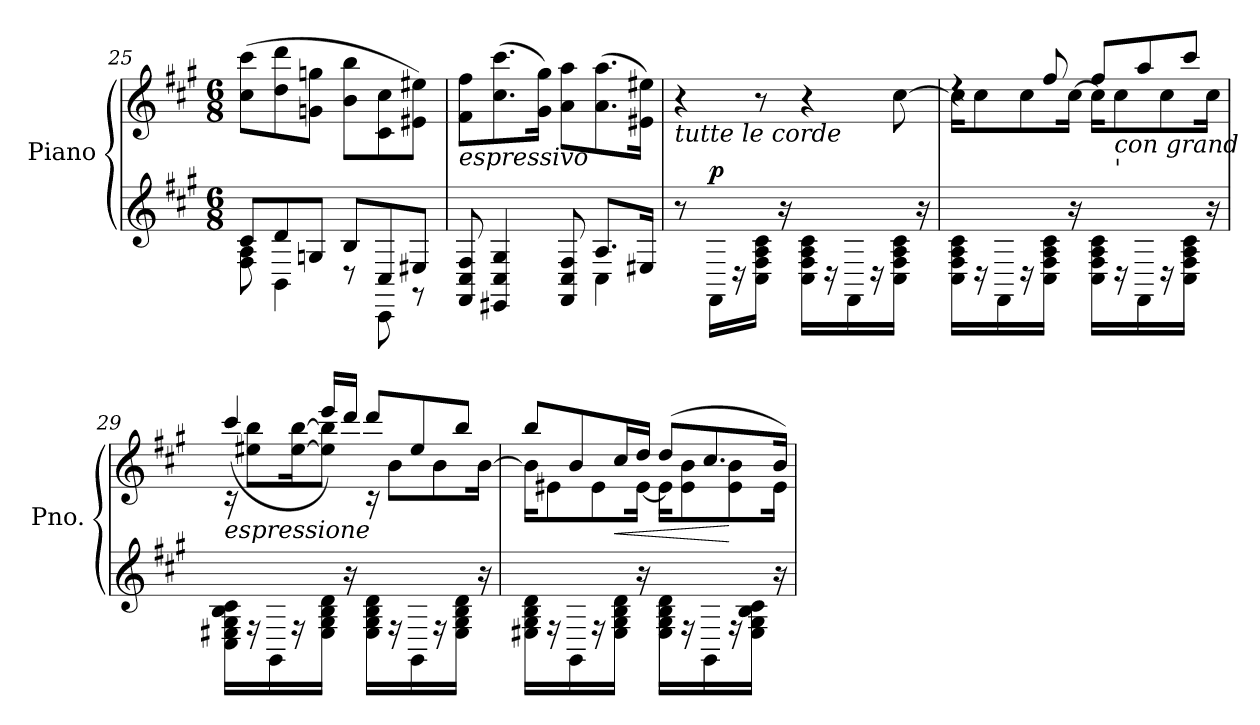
**kern	**kern	**dynam
*part1	*part1	*part1
*staff2	*staff1	*staff1/2
*I"Piano	*	*
*I'Pno.	*	*
!!LO:LB:g=z
*clefG2	*clefG2	*
*k[f#c#g#]	*k[f#c#g#]	*
*M6/8	*M6/8	*
=25	=25	=25
*^	*	*
8c#/L	8F#\ 8A\	(>8cc#\ 8ccc#\L	.
8d/	4BB\	8dd\ 8ddd\	.
8Gn/J	.	8gn\ 8ggn\J	.
8B/L	8r	8b\ 8bb\L	.
8C#/	8CC#\	8c#\ 8cc#\	.
8E#X/J	8r	8e#X\ 8ee#X\J)	.
=26	=26	=26	=26
*	*	*MM45	*
!	!	!LO:TX:b:i:t=espressivo	!
8FF#/ 8C#/ 8F#/	2ryy	8f#\ 8ff#\L	.
4EE#X/ 4C#/ 4G#/	.	(>8.cc#\ 8.ccc#\	.
.	.	16g#\ 16gg#\Jk)	.
*	*	*MM44	*
8FF#/ 8C#/ 8F#/	.	8a\ 8aa\L	.
*	*	*MM43	*
8.A/L	4C#\	(>8.a\ 8.aa\	.
16E#X/Jk	.	16e#X\ 16ee#X\Jk)	.
*v	*v	*	*
=27	=27	=27
*	*MM46	*
!	!LO:TX:b:i:t=tutte le corde	!
8r	4r	.
!	!	!LO:DY:a=2
16FF#\LL	.	p
16r	.	.
16C#\ 16F#\ 16A\ 16c#\JJ	8r	.
16r	.	.
16C#\ 16F#\ 16A\ 16c#\LL	4r	.
16r	.	.
16FF#\	.	.
16r	.	.
16C#\ 16F#\ 16A\ 16c#\JJ	[8cc#\	.
16r	.	.
=28	=28	=28
*	*^	*
16C#\ 16F#\ 16A\ 16c#\LL	16cc#\KL]	4rdd	.
16r	8cc#\	.	.
16FF#\	.	.	.
16r	8cc#\	.	.
16C#\ 16F#\ 16A\ 16c#\JJ	.	8ff#/	.
16r	[16cc#\Jk	.	.
16C#\ 16F#\ 16A\ 16c#\LL	16cc#\KL]	8ff#/L	.
!	!LO:TX:b:i:t=con grand	!	!
!	!LO:TX:b:t='	!	!
16r	8cc#\	.	.
16FF#\	.	8aa/	.
16r	8cc#\	.	.
16C#\ 16F#\ 16A\ 16c#\JJ	.	8ccc#/J	.
16r	16cc#\Jk	.	.
!!LO:PB:g=z	!!
=29	=29	=29	=29
!	!LO:TX:b:i:t=espressione	!	!
16C#\ 16E#X\ 16G#\ 16B\ 16c#\LL	16rc	(>4ccc#/	.
16r	8ee#X\ 8bb\L	.	.
16GG#\	.	.	.
16r	[16ee#\ [16bb\K	.	.
16E#\ 16G#\ 16B\ 16d\JJ	8ee#\] 8bb\]J	16eee/LL)	.
16r	.	16ddd/JJ	.
16E#\ 16G#\ 16B\ 16d\LL	16rc	8ddd/L	.
16r	8b\L	.	.
16GG#\	.	8ee#/	.
16r	8b\	.	.
16E#\ 16G#\ 16B\ 16d\JJ	.	8bb/J	.
16r	[16b\Jk	.	.
=30	=30	=30	=30
16E#X\ 16G#\ 16B\ 16d\LL	8bb/L	16b\KL]	.
16r	.	8e#X\	.
16GG#\	8b/	.	.
16r	.	8e#\	.
!	!	!	!LO:HP:b
16E#\ 16G#\ 16B\ 16d\JJ	16cc#/L	.	<
16r	16dd/JJ	[16e#\Jk	.
16E#\ 16G#\ 16B\ 16d\LL	(>8dd/L	16e#\KL]	.
16r	.	8e#\ 8b\	.
16GG#\	8.cc#/	.	.
16r	.	8e#\ 8b\	[
16E#\ 16G#\ 16B\ 16c#\JJ	.	.	.
16r	16b/Jk)	16e#\Jk	.
*	*v	*v	*
=	=	=
*-	*-	*-
